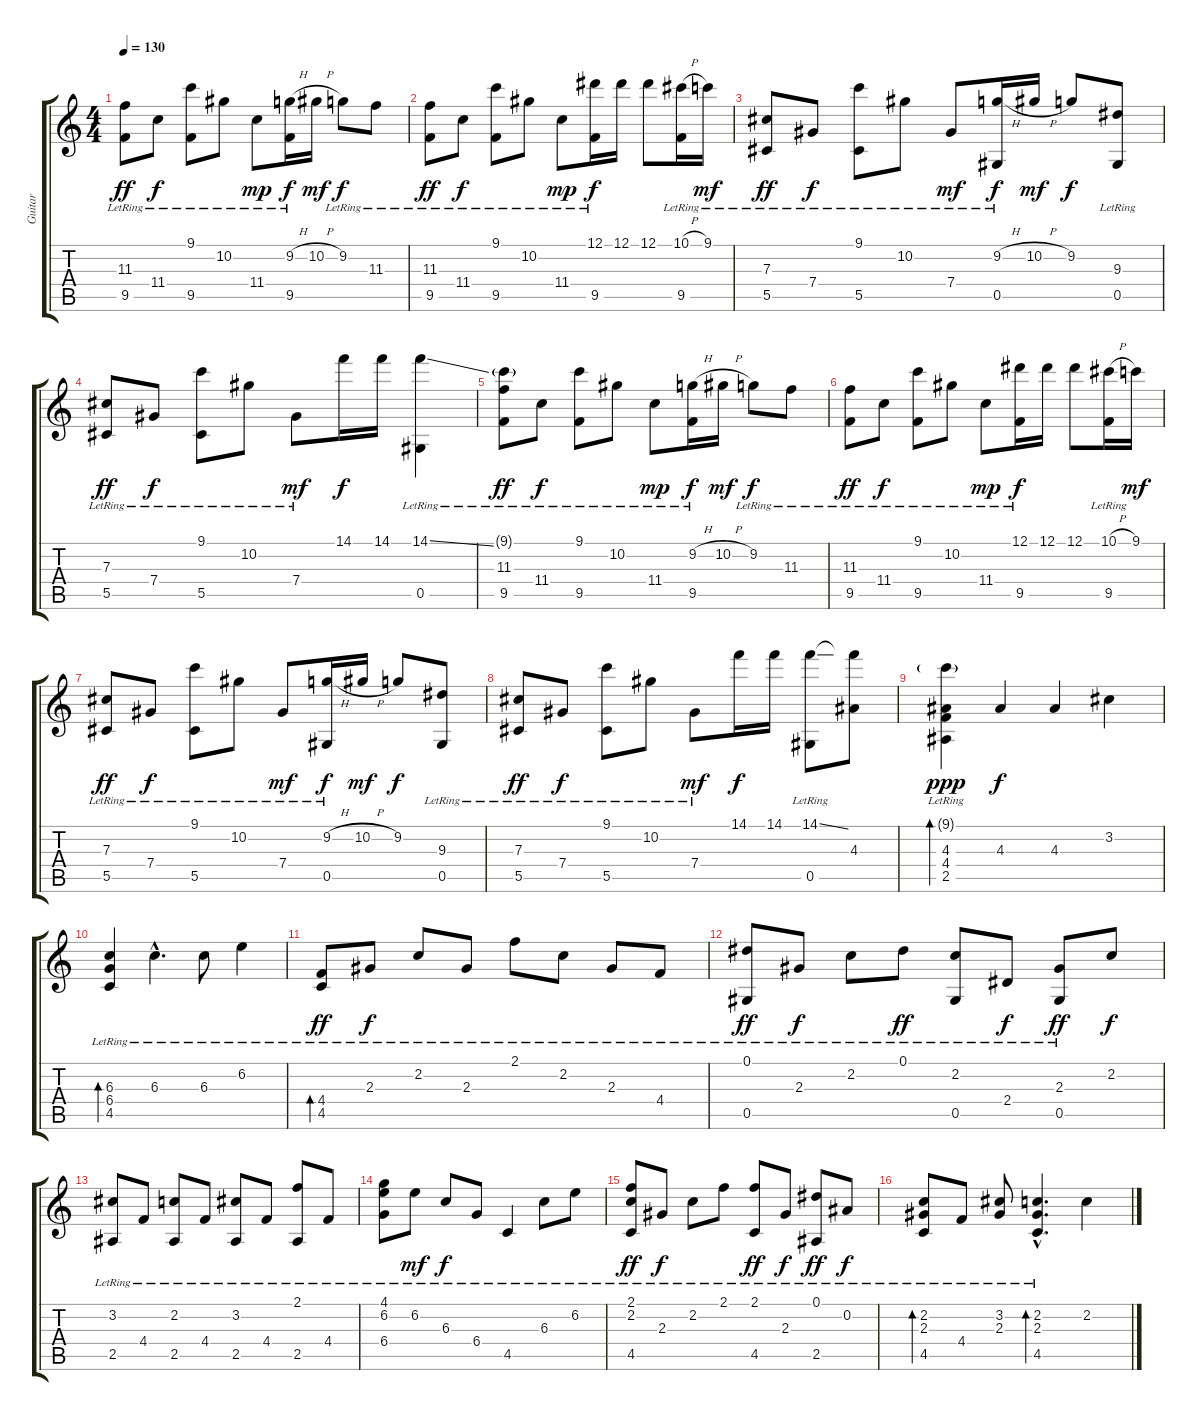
\track ("Guitar" "Guitar") {instrument acousticguitarsteel}
\staff {score tabs}
\tuning (Eb4 Bb3 Gb3 Db3 Ab2 Eb2) {hide}
\ts (4 4)
\tempo 130
\clef g2
\ks c
(11.3{lr} 9.5{lr}).8{dy ff} 11.4{lr}.8{dy f} (9.1{lr} 9.5{lr}).8 10.2{lr}.8 11.4{lr}.8{dy mp} (9.2{h} 9.5{lr}).16{dy f} 10.2{h}.16{dy mf} 9.2{lr}.8{dy f} 11.3{lr}.8 |
(11.3{lr} 9.5{lr}).8{dy ff} 11.4{lr}.8{dy f} (9.1{lr} 9.5{lr}).8 10.2{lr}.8 11.4{lr}.8{dy mp} (12.1 9.5{lr}).16{dy f} 12.1.16 12.1.8 (10.1{h} 9.5{lr}).16 9.1{lr}.16{dy mf} |
(7.3{lr} 5.5{lr}).8{dy ff} 7.4{lr}.8{dy f} (9.1{lr} 5.5{lr}).8 10.2{lr}.8 7.4{lr}.8{dy mf} (9.2{h} 0.5{lr}).16{dy f} 10.2{h}.16{dy mf} 9.2.8{dy f} (9.3{lr} 0.5{lr}).8 |
(7.3{lr} 5.5{lr}).8{dy ff} 7.4{lr}.8{dy f} (9.1{lr} 5.5{lr}).8 10.2{lr}.8 7.4{lr}.8{dy mf} 14.1.16{dy f} 14.1.16 (14.1{ss} 0.5{lr}).4 |
(9.1{g} 11.3{lr} 9.5{lr}).8{dy ff} 11.4{lr}.8{dy f} (9.1{lr} 9.5{lr}).8 10.2{lr}.8 11.4{lr}.8{dy mp} (9.2{h} 9.5{lr}).16{dy f} 10.2{h}.16{dy mf} 9.2{lr}.8{dy f} 11.3{lr}.8 |
(11.3{lr} 9.5{lr}).8{dy ff} 11.4{lr}.8{dy f} (9.1{lr} 9.5{lr}).8 10.2{lr}.8 11.4{lr}.8{dy mp} (12.1 9.5{lr}).16{dy f} 12.1.16 12.1.8 (10.1{h} 9.5{lr}).16 9.1.16{dy mf} |
(7.3{lr} 5.5{lr}).8{dy ff} 7.4{lr}.8{dy f} (9.1{lr} 5.5{lr}).8 10.2{lr}.8 7.4{lr}.8{dy mf} (9.2{h} 0.5{lr}).16{dy f} 10.2{h}.16{dy mf} 9.2.8{dy f} (9.3{lr} 0.5{lr}).8 |
(7.3{lr} 5.5{lr}).8{dy ff} 7.4{lr}.8{dy f} (9.1{lr} 5.5{lr}).8 10.2{lr}.8 7.4{lr}.8{dy mf} 14.1.16{dy f} 14.1.16 (14.1{ss} 0.5{lr}).8 (14.1{t} 4.3).8 |
(9.1{g} 4.3{lr} 4.4{lr} 2.5{lr}).4{bd 120 dy ppp} 4.3.4{dy f} 4.3.4 3.2.4 |
(6.3{lr} 6.4{lr} 4.5{lr}).4{bd 120} 6.3{hac lr}.4{d} 6.3{lr}.8 6.2{lr}.4 |
(4.4{lr} 4.5{lr}).8{bd 120 dy ff} 2.3{lr}.8{dy f} 2.2{lr}.8 2.3{lr}.8 2.1{lr}.8 2.2{lr}.8 2.3{lr}.8 4.4{lr}.8 |
(0.1{lr} 0.5{lr}).8{dy ff} 2.3{lr}.8{dy f} 2.2{lr}.8 0.1{lr}.8{dy ff} (2.2{lr} 0.5{lr}).8 2.4{lr}.8{dy f} (2.3{lr} 0.5{lr}).8{dy ff} 2.2.8{dy f} |
(3.2{lr} 2.5{lr}).8 4.4{lr}.8 (2.2{lr} 2.5{lr}).8 4.4{lr}.8 (3.2{lr} 2.5{lr}).8 4.4{lr}.8 (2.1{lr} 2.5{lr}).8 4.4{lr}.8 |
(4.1{lr} 6.2{lr} 6.4{lr}).8 6.2{lr}.8{dy mf} 6.3{lr}.8{dy f} 6.4{lr}.8 4.5{lr}.4 6.3{lr}.8 6.2{lr}.8 |
(2.1{lr} 2.2{lr} 4.5{lr}).8{dy ff} 2.3{lr}.8{dy f} 2.2{lr}.8 2.1{lr}.8 (2.1{lr} 4.5).8{dy ff} 2.3{lr}.8{dy f} (0.1{lr} 2.5{lr}).8{dy ff} 0.2{lr}.8{dy f} |
(2.2{lr} 2.3{lr} 4.5{lr}).8{bd 120} 4.4{lr}.8 (3.2{lr} 2.3{lr}).8 (2.2{hac lr} 2.3{hac} 4.5{hac lr}).4{d bd 120} 2.2.4
